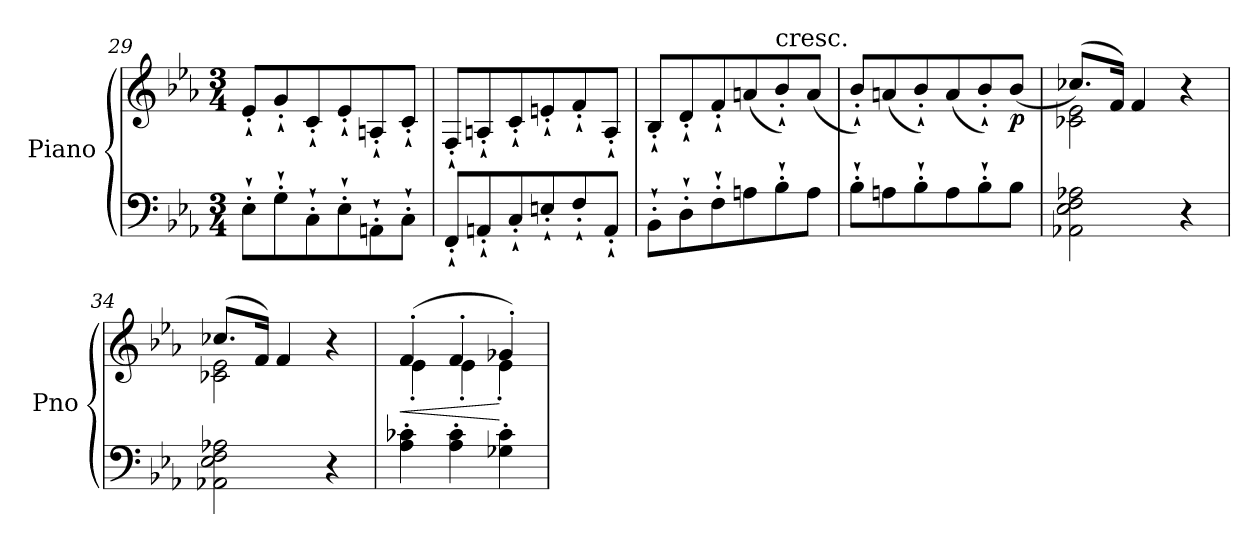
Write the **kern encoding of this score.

**kern	**kern	**dynam
*part1	*part1	*part1
*staff2	*staff1	*staff1/2
*I"Piano	*	*
*I'Pno	*	*
!!LO:PB:g=z
*clefF4	*clefG2	*
*k[b-e-a-]	*k[b-e-a-]	*
*E-:	*E-:	*
*M3/4	*M3/4	*
=29	=29	=29
8E-'`\L	8e-'`/L	.
8G'`\	8g'`/	.
8C'`\	8c'`/	.
8E-'`\	8e-'`/	.
8AAn'`\	8An'`/	.
8C'`\J	8c'`/J	.
=30	=30	=30
8FF'`/L	8F'`/L	.
8AAn'`/	8An'`/	.
8C'`/	8c'`/	.
8En'`/	8en'`/	.
8F'`/	8f'`/	.
8AA'`/J	8A'`/J	.
=31	=31	=31
8BB-'`\L	8B-'`/L	.
8D'`\	8d'`/	.
8F'`\	8f'`/	.
8An\	(<8an/	.
!	!LO:TX:a:t=cresc.	!
8B-'`\	8b-'`/)	.
8A\J	(<8a/J	.
=32	=32	=32
8B-'`\L	8b-'`/L)	.
8An\	(<8an/	.
8B-'`\	8b-'`/)	.
8A\	(<8a/	.
8B-'`\	8b-'`/)	.
!	!	!LO:DY:b
8B-\J	(<8b-/J	p
=33	=33	=33
*	*^	*
2AA-X\ 2E-\ 2F\ 2A-X\	(>8.cc-X/L)	2c-X\ 2e-\	.
.	16f/Jk)	.	.
.	4f/	.	.
4r	4r	4ryy	.
=34	=34	=34	=34
2AA-X\ 2E-\ 2F\ 2A-X\	(>8.cc-X/L	2c-X\ 2e-\	.
.	16f/Jk)	.	.
.	4f/	.	.
4r	4r	4ryy	.
!!LO:LB:g=z	!!
=35	=35	=35	=35
!	!	!	!LO:HP:b
4A-\' 4c-X\'	(>4f'/	4e-'\	<
4A-\' 4c-\'	4f'/	4e-'\	.
4G-X\' 4c-\'	4g-X'/)	4e-'\	[
*	*v	*v	*
=	=	=
*-	*-	*-
